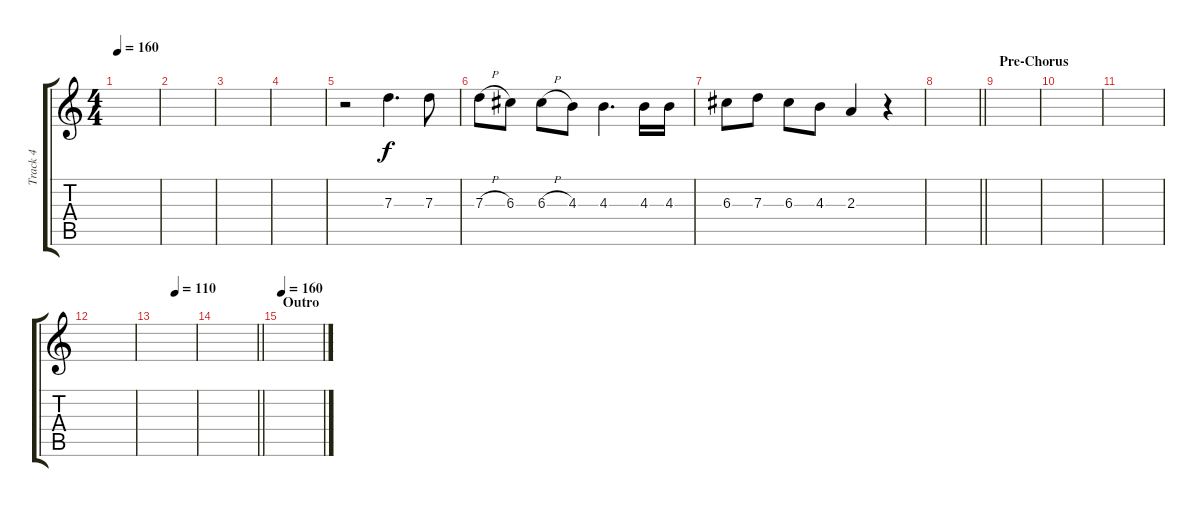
\track ("Track 4" "Track 4") {instrument overdrivenguitar}
\staff {score tabs}
\tuning (E4 B3 G3 D3 A2 E2) {hide}
\ts (4 4)
\tempo 160
\clef g2
\ks c
|
|
|
|
r.2 7.3.4{d} 7.3.8 |
7.3{h}.8 6.3.8 6.3{h}.8 4.3.8 4.3.4{d} 4.3.16 4.3.16 |
6.3.8 7.3.8 6.3.8 4.3.8 2.3.4 r.4 |
\barLineRight lightlight
|
\section ("" "Pre-Chorus")
|
|
|
|
\tempo (110 0.5)
|
\barLineRight lightlight
|
\section ("" "Outro")
\tempo 160
